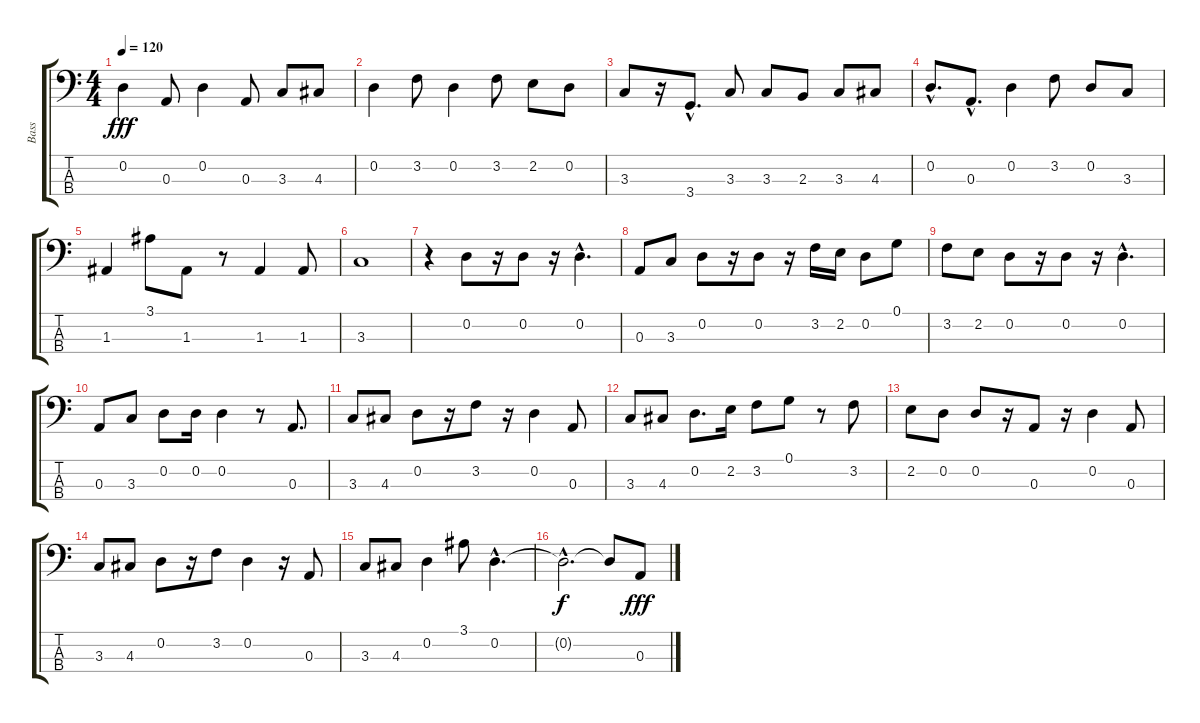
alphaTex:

\track ("Bass" "Bass") {instrument electricbassfinger}
\staff {score tabs}
\tuning (G2 D2 A1 E1) {hide}
\ts (4 4)
\tempo 120
\clef f4
\ks c
0.2.4{dy fff} 0.3.8 0.2.4 0.3.8 3.3.8 4.3.8 |
0.2.4 3.2.8 0.2.4 3.2.8 2.2.8 0.2.8 |
3.3.8 r.16 3.4{hac}.8{d} 3.3.8 3.3.8 2.3.8 3.3.8 4.3.8 |
0.2{hac}.8{d} 0.3{hac}.8{d} 0.2.4 3.2.8 0.2.8 3.3.8 |
1.3.4 3.1.8 1.3.8 r.8 1.3.4 1.3.8 |
3.3.1 |
r.4 0.2.8{instrument electricbassfinger} r.16 0.2.8 r.16 0.2{hac}.4{d} |
0.3.8 3.3.8 0.2.8 r.16 0.2.8 r.16 3.2.16 2.2.16 0.2.8 0.1.8 |
3.2.8 2.2.8 0.2.8 r.16 0.2.8 r.16 0.2{hac}.4{d} |
0.3.8 3.3.8 0.2.8 0.2.16 0.2.4 r.8 0.3.8{d} |
3.3.8 4.3.8 0.2.8 r.16 3.2.8 r.16 0.2.4 0.3.8 |
3.3.8 4.3.8 0.2.8{d} 2.2.16 3.2.8 0.1.8 r.8 3.2.8 |
2.2.8 0.2.8 0.2.8 r.16 0.3.8 r.16 0.2.4 0.3.8 |
3.3.8 4.3.8 0.2.8 r.16 3.2.8 0.2.4 r.16 0.3.8 |
3.3.8 4.3.8 0.2.4 3.1.8 0.2{hac}.4{d} |
0.2{hac t}.2{d dy f} 0.2{t}.8 0.3.8{dy fff}
